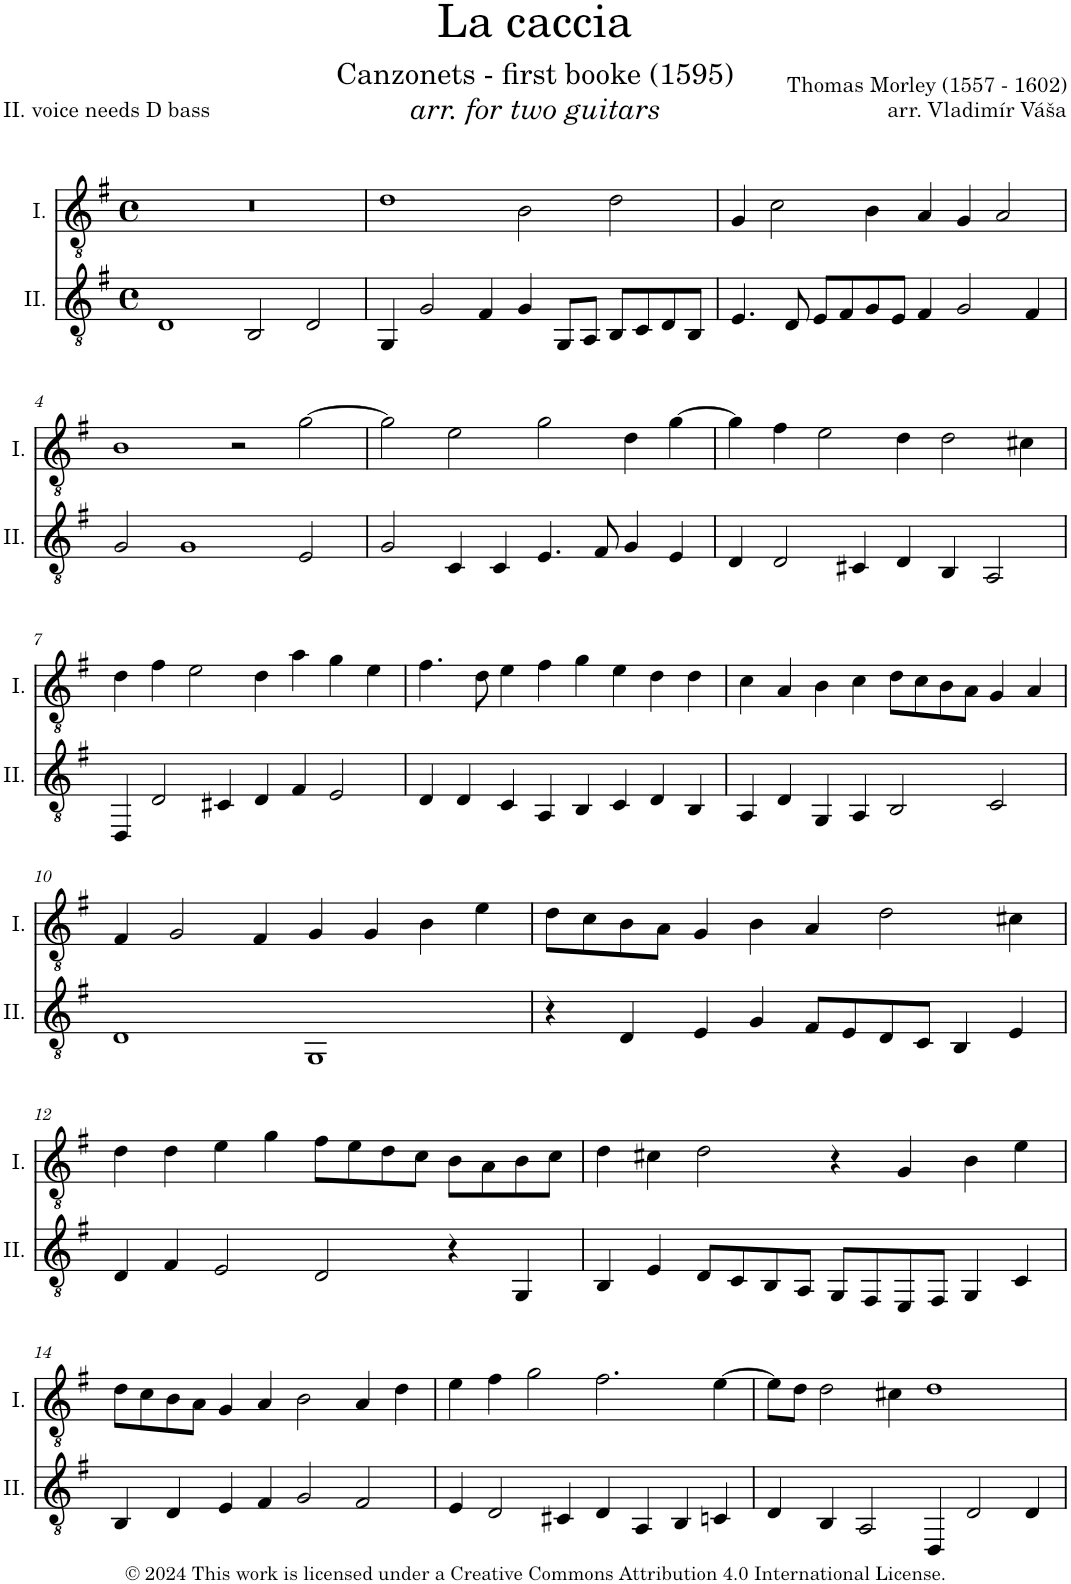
**kern	**kern
*part2	*part1
*staff2	*staff1
*I"II.	*I"I.
*I'II.	*I'I.
*clefGv2	*clefGv2
*k[f#]	*k[f#]
*M4/2	*M4/2
*met(c)	*met(c)
=1	=1
1D	0r
2BB/	.
2D/	.
=2	=2
4GG/	1d
2G/	.
4F#/	.
4G/	2B\
8GG/L	.
8AA/J	.
8BB/L	2d\
8C/	.
8D/	.
8BB/J	.
=3	=3
4.E/	4G/
.	2c\
8D/	.
8E/L	.
8F#/	.
8G/	4B\
8E/J	.
4F#/	4A/
2G/	4G/
.	2A/
4F#/	.
!!LO:LB:g=z
=4	=4
2G/	1B
1G	.
.	2r
2E/	[2g\
=5	=5
2G/	2g\]
4C/	2e\
4C/	.
4.E/	2g\
8F#/	.
4G/	4d\
4E/	[4g\
=6	=6
4D/	4g\]
2D/	4f#\
.	2e\
4C#X/	.
4D/	4d\
4BB/	2d\
2AA/	.
.	4c#X\
!!LO:LB:g=z
=7	=7
4DD/	4d\
2D/	4f#\
.	2e\
4C#X/	.
4D/	4d\
4F#/	4a\
2E/	4g\
.	4e\
=8	=8
4D/	4.f#\
4D/	.
.	8d\
4C/	4e\
4AA/	4f#\
4BB/	4g\
4C/	4e\
4D/	4d\
4BB/	4d\
=9	=9
4AA/	4c\
4D/	4A/
4GG/	4B\
4AA/	4c\
2BB/	8d\L
.	8c\
.	8B\
.	8A\J
2C/	4G/
.	4A/
!!LO:LB:g=z
=10	=10
1D	4F#/
.	2G/
.	4F#/
1GG	4G/
.	4G/
.	4B\
.	4e\
=11	=11
4r	8d\L
.	8c\
4D/	8B\
.	8A\J
4E/	4G/
4G/	4B\
8F#/L	4A/
8E/	.
8D/	2d\
8C/J	.
4BB/	.
4E/	4c#X\
!!LO:LB:g=z
=12	=12
4D/	4d\
4F#/	4d\
2E/	4e\
.	4g\
2D/	8f#\L
.	8e\
.	8d\
.	8c\J
4r	8B\L
.	8A\
4GG/	8B\
.	8c\J
=13	=13
4BB/	4d\
4E/	4c#X\
8D/L	2d\
8C/	.
8BB/	.
8AA/J	.
8GG/L	4r
8FF#/	.
8EE/	4G/
8FF#/J	.
4GG/	4B\
4C/	4e\
!!LO:LB:g=z
=14	=14
4BB/	8d\L
.	8c\
4D/	8B\
.	8A\J
4E/	4G/
4F#/	4A/
2G/	2B\
2F#/	4A/
.	4d\
=15	=15
4E/	4e\
2D/	4f#\
.	2g\
4C#X/	.
4D/	2.f#\
4AA/	.
4BB/	.
4Cn/	[4e\
=16	=16
4D/	8e\L]
.	8d\J
4BB/	2d\
2AA/	.
.	4c#X\
4DD/	1d
2D/	.
4D/	.
=	=
*-	*-
